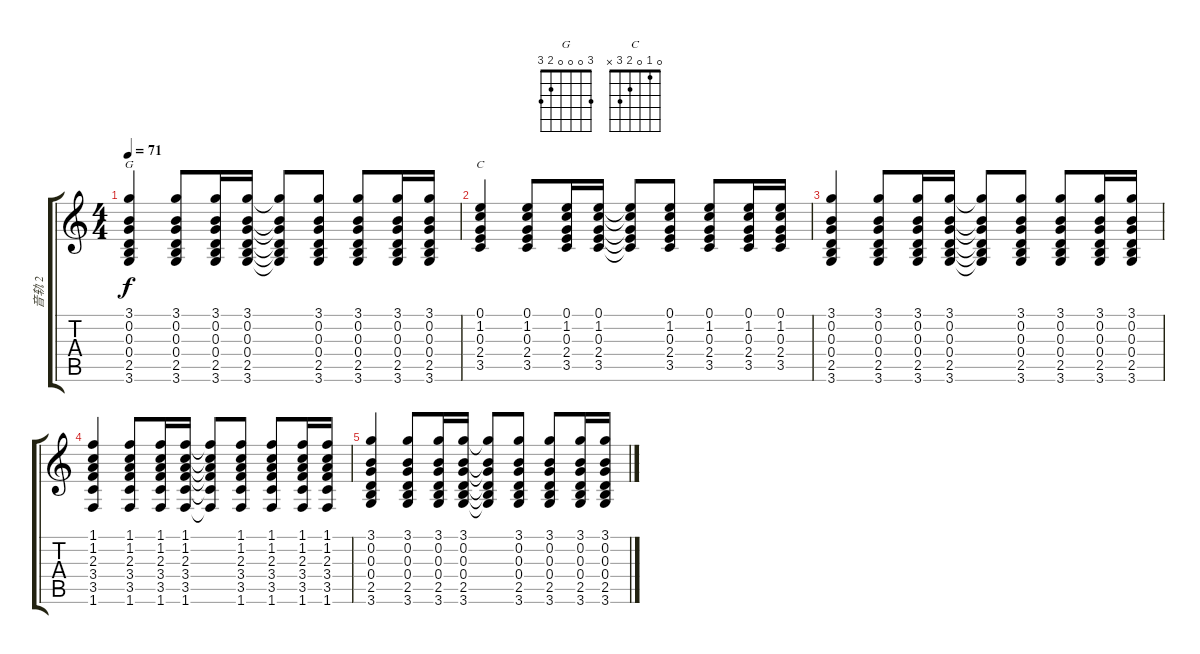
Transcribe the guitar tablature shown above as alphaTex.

\track ("音轨 2" "音轨 2") {instrument acousticguitarnylon}
\staff {score tabs}
\tuning (E4 B3 G3 D3 A2 E2) {hide}
\chord ("G" 3 0 0 0 2 3)
\chord ("C" 0 1 0 2 3 x)
\ts (4 4)
\tempo 71
\clef g2
\ks c
(3.1 0.2 0.3 0.4 2.5 3.6).4{ch "G" dy f} (3.1 0.2 0.3 0.4 2.5 3.6).8 (3.1 0.2 0.3 0.4 2.5 3.6).16 (3.1 0.2 0.3 0.4 2.5 3.6).16 (3.1{t} 0.2{t} 0.3{t} 0.4{t} 2.5{t} 3.6{t}).8 (3.1 0.2 0.3 0.4 2.5 3.6).8 (3.1 0.2 0.3 0.4 2.5 3.6).8 (3.1 0.2 0.3 0.4 2.5 3.6).16 (3.1 0.2 0.3 0.4 2.5 3.6).16 |
(0.1 1.2 0.3 2.4 3.5).4{ch "C"} (0.1 1.2 0.3 2.4 3.5).8 (0.1 1.2 0.3 2.4 3.5).16 (0.1 1.2 0.3 2.4 3.5).16 (0.1{t} 1.2{t} 0.3{t} 2.4{t} 3.5{t}).8 (0.1 1.2 0.3 2.4 3.5).8 (0.1 1.2 0.3 2.4 3.5).8 (0.1 1.2 0.3 2.4 3.5).16 (0.1 1.2 0.3 2.4 3.5).16 |
(3.1 0.2 0.3 0.4 2.5 3.6).4 (3.1 0.2 0.3 0.4 2.5 3.6).8 (3.1 0.2 0.3 0.4 2.5 3.6).16 (3.1 0.2 0.3 0.4 2.5 3.6).16 (3.1{t} 0.2{t} 0.3{t} 0.4{t} 2.5{t} 3.6{t}).8 (3.1 0.2 0.3 0.4 2.5 3.6).8 (3.1 0.2 0.3 0.4 2.5 3.6).8 (3.1 0.2 0.3 0.4 2.5 3.6).16 (3.1 0.2 0.3 0.4 2.5 3.6).16 |
(1.1 1.2 2.3 3.4 3.5 1.6).4 (1.1 1.2 2.3 3.4 3.5 1.6).8 (1.1 1.2 2.3 3.4 3.5 1.6).16 (1.1 1.2 2.3 3.4 3.5 1.6).16 (1.1{t} 1.2{t} 2.3{t} 3.4{t} 3.5{t} 1.6{t}).8 (1.1 1.2 2.3 3.4 3.5 1.6).8 (1.1 1.2 2.3 3.4 3.5 1.6).8 (1.1 1.2 2.3 3.4 3.5 1.6).16 (1.1 1.2 2.3 3.4 3.5 1.6).16 |
(3.1 0.2 0.3 0.4 2.5 3.6).4 (3.1 0.2 0.3 0.4 2.5 3.6).8 (3.1 0.2 0.3 0.4 2.5 3.6).16 (3.1 0.2 0.3 0.4 2.5 3.6).16 (3.1{t} 0.2{t} 0.3{t} 0.4{t} 2.5{t} 3.6{t}).8 (3.1 0.2 0.3 0.4 2.5 3.6).8 (3.1 0.2 0.3 0.4 2.5 3.6).8 (3.1 0.2 0.3 0.4 2.5 3.6).16 (3.1 0.2 0.3 0.4 2.5 3.6).16
